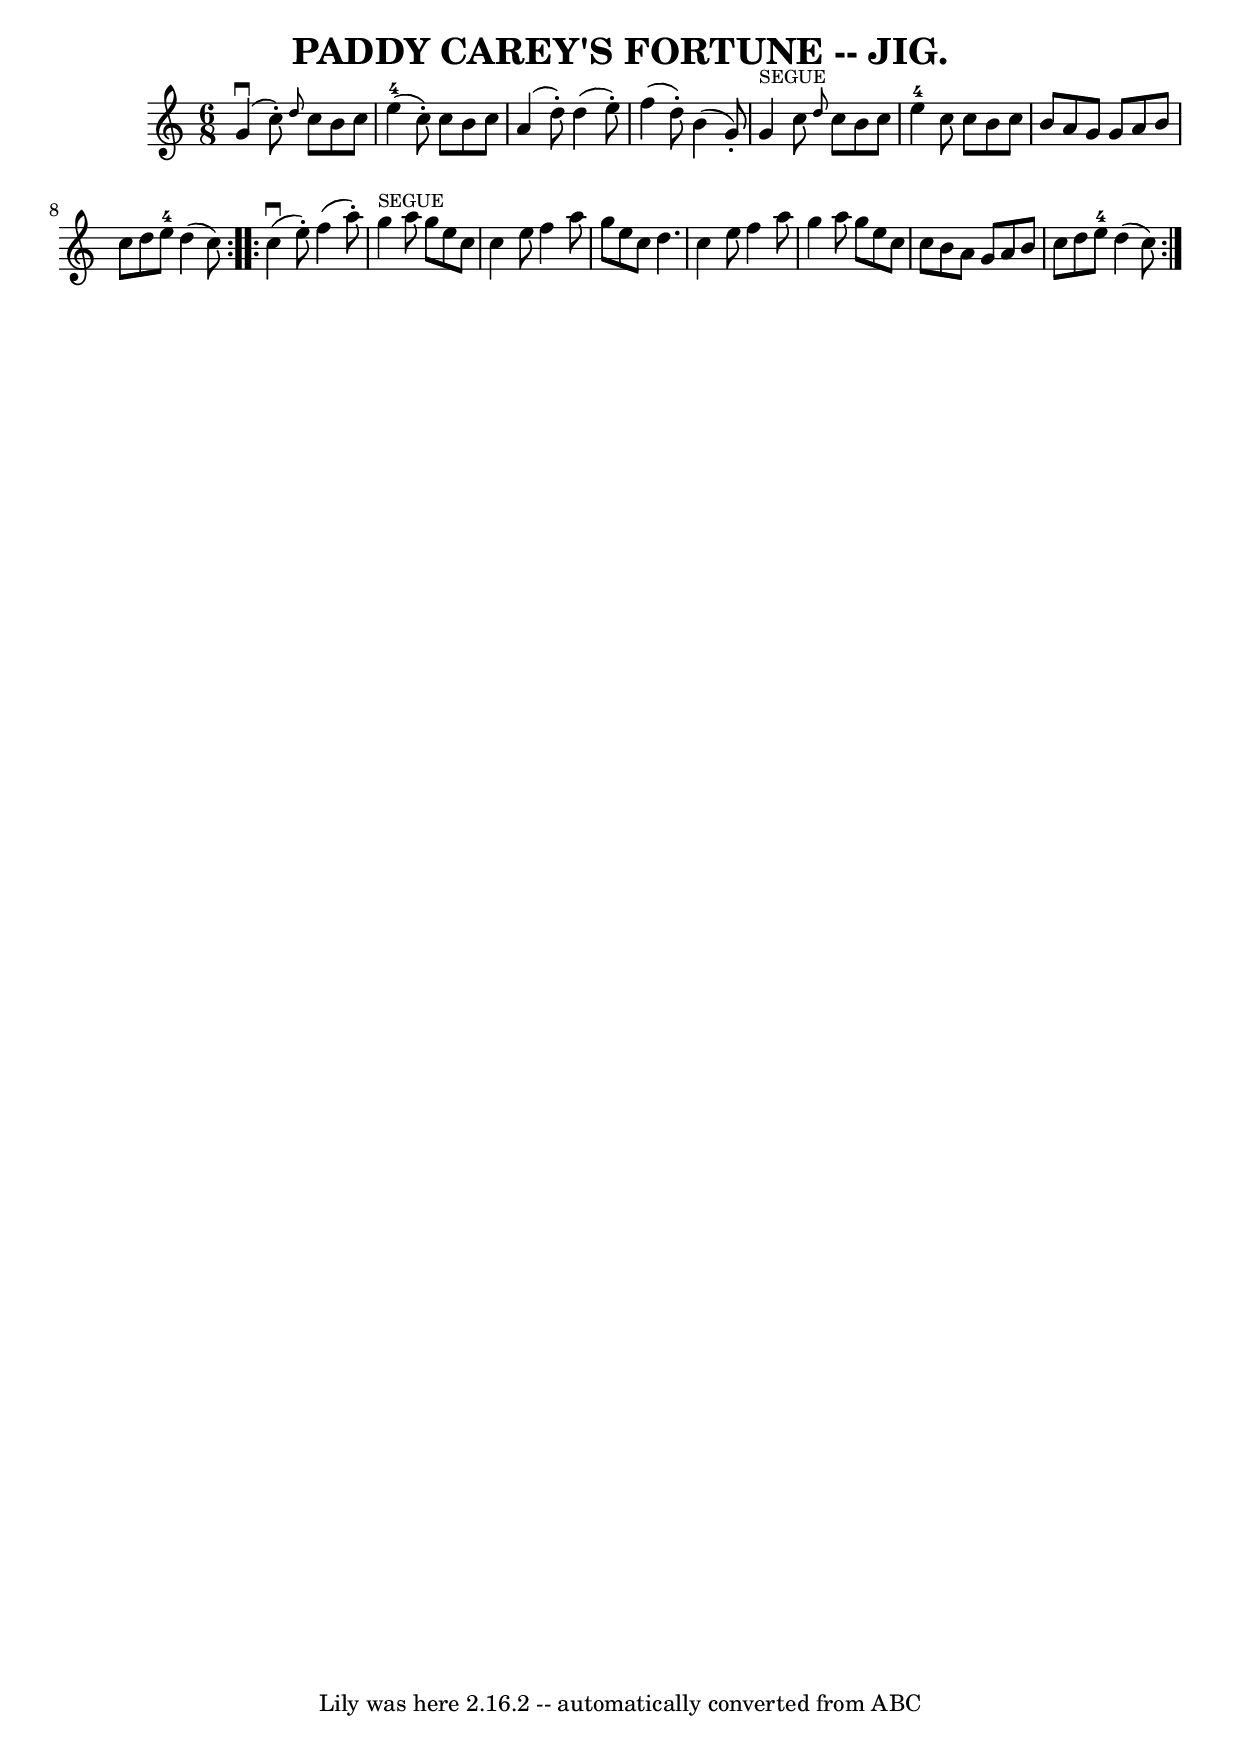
\version "2.7.40"
\include "Mammoth.ily"
\header {
	%% book = "Coles pg. 75.5"
	crossRefNumber = "13"
	footnotes = ""
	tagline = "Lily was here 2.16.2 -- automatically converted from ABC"
	title = "PADDY CAREY'S FORTUNE -- JIG."
}
voicedefault =  {
\set Score.defaultBarType = "empty"

\repeat volta 2 {
\time 6/8 \key c \major g'4 (^\downbow c''8 -.) \grace { d''8  }   
c''8 b'8 c''8  |
 e''4-4(c''8 -.) c''8 b'8 c''8 
 |
 a'4 (d''8 -.) d''4 (e''8 -.) |
 f''4 (d''8 
-.) b'4 (g'8 -.) |
 g'4^\segue c''8  \grace { d''8  
} c''8 b'8 c''8    |
 e''4-4 c''8 c''8 b'8 c''8  
|
 b'8 a'8 g'8 g'8 a'8 b'8  |
 c''8 d''8    
e''8-4 d''4 (c''8) }     \repeat volta 2 { c''4 (^\downbow   
e''8 -.) f''4 (a''8 -.) |
 g''4^\segue a''8 g''8    
e''8 c''8  |
 c''4 e''8 f''4 a''8  |
 g''8 e''8  
 c''8 d''4.  |
 c''4 e''8 f''4 a''8  |
 g''4    
a''8 g''8 e''8 c''8  |
 c''8 b'8 a'8 g'8 a'8    
b'8  |
 c''8 d''8 e''8-4 d''4 (c''8) }   
}

\score{
    <<

	\context Staff="default"
	{
	    \voicedefault 
	}

    >>
	\layout {
	}
	\midi {}
}
